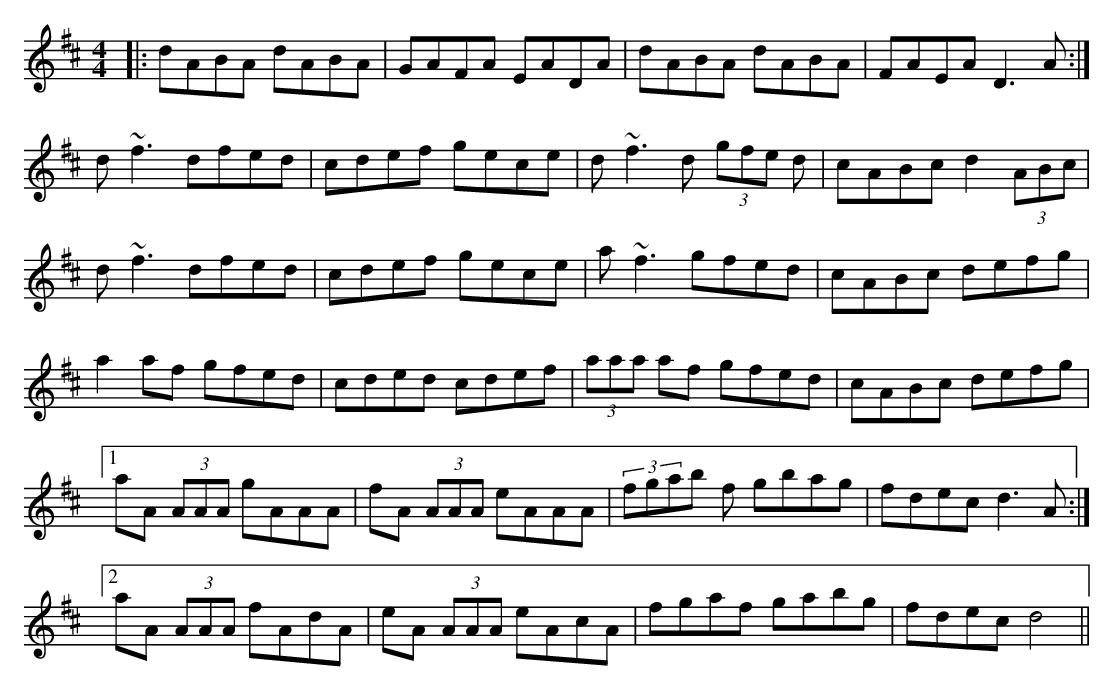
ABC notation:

X:1
M:4/4
K:D
|:dABA dABA|GAFA EADA|dABA dABA|FAEA D3 A:|
d~f3 dfed|cdef gece|d~f3 d (3gfe d|cABc d2 (3ABc|
d~f3 dfed|cdef gece|a~f3 gfed|cABc defg|
a2 af gfed|cded cdef|(3aaa af gfed|cABc defg|
[1 aA (3AAA gAAA|fA (3AAA eAAA|(3fgab f gbag|fdec d3 A:|
[2 aA (3AAA fAdA|eA (3AAA eAcA|fgaf gabg|fdec d4||
